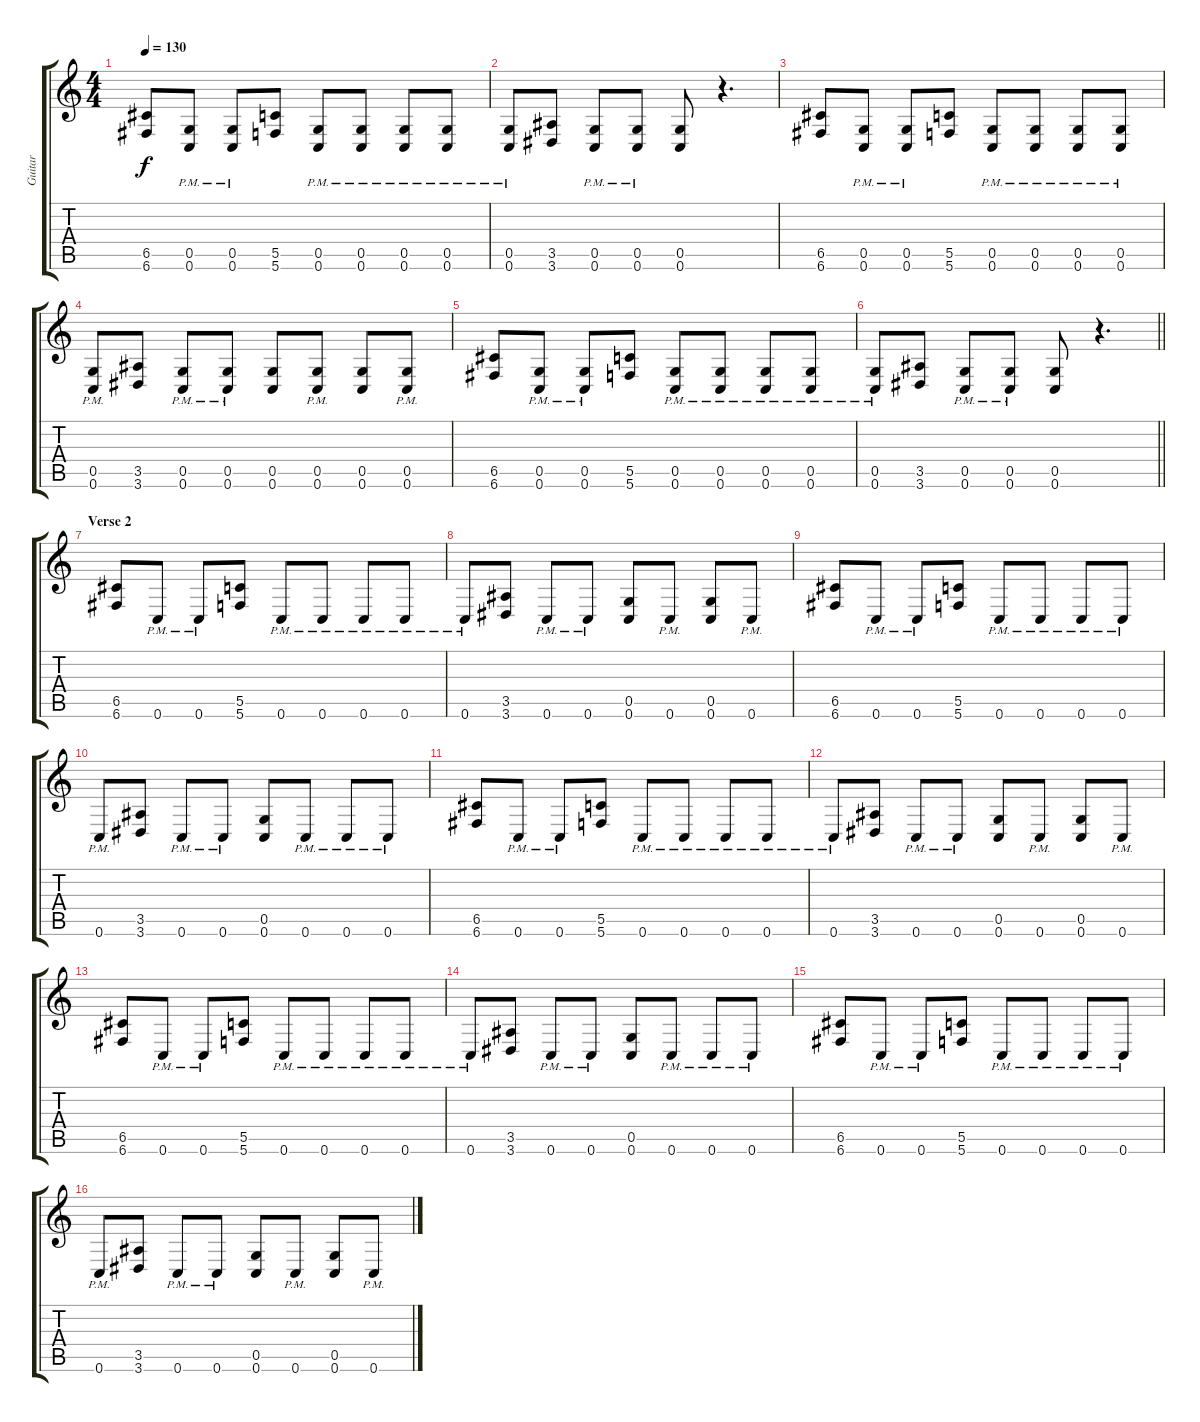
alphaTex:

\track ("Guitar" "Guitar") {instrument distortionguitar}
\staff {score tabs}
\tuning (D4 A3 F3 C3 G2 C2) {hide}
\ts (4 4)
\tempo 130
\clef g2
\ks c
(6.5 6.6).8{dy f} (0.5{pm} 0.6{pm}).8 (0.5{pm} 0.6{pm}).8 (5.5 5.6).8 (0.5{pm} 0.6{pm}).8 (0.5{pm} 0.6{pm}).8 (0.5{pm} 0.6{pm}).8 (0.5{pm} 0.6{pm}).8 |
(0.5{pm} 0.6{pm}).8 (3.5 3.6).8 (0.5{pm} 0.6{pm}).8 (0.5{pm} 0.6{pm}).8 (0.5 0.6).8 r.4{d} |
(6.5 6.6).8 (0.5{pm} 0.6{pm}).8 (0.5{pm} 0.6{pm}).8 (5.5 5.6).8 (0.5{pm} 0.6{pm}).8 (0.5{pm} 0.6{pm}).8 (0.5{pm} 0.6{pm}).8 (0.5{pm} 0.6{pm}).8 |
(0.5{pm} 0.6{pm}).8 (3.5 3.6).8 (0.5{pm} 0.6{pm}).8 (0.5{pm} 0.6{pm}).8 (0.5 0.6).8 (0.5{pm} 0.6{pm}).8 (0.5 0.6).8 (0.5{pm} 0.6{pm}).8 |
(6.5 6.6).8 (0.5{pm} 0.6{pm}).8 (0.5{pm} 0.6{pm}).8 (5.5 5.6).8 (0.5{pm} 0.6{pm}).8 (0.5{pm} 0.6{pm}).8 (0.5{pm} 0.6{pm}).8 (0.5{pm} 0.6{pm}).8 |
\barLineRight lightlight
(0.5{pm} 0.6{pm}).8 (3.5 3.6).8 (0.5{pm} 0.6{pm}).8 (0.5{pm} 0.6{pm}).8 (0.5 0.6).8 r.4{d} |
\section ("" "Verse 2")
(6.5 6.6).8 0.6{pm}.8 0.6{pm}.8 (5.5 5.6).8 0.6{pm}.8 0.6{pm}.8 0.6{pm}.8 0.6{pm}.8 |
0.6{pm}.8 (3.5 3.6).8 0.6{pm}.8 0.6{pm}.8 (0.5 0.6).8 0.6{pm}.8 (0.5 0.6).8 0.6{pm}.8 |
(6.5 6.6).8 0.6{pm}.8 0.6{pm}.8 (5.5 5.6).8 0.6{pm}.8 0.6{pm}.8 0.6{pm}.8 0.6{pm}.8 |
0.6{pm}.8 (3.5 3.6).8 0.6{pm}.8 0.6{pm}.8 (0.5 0.6).8 0.6{pm}.8 0.6{pm}.8 0.6{pm}.8 |
(6.5 6.6).8 0.6{pm}.8 0.6{pm}.8 (5.5 5.6).8 0.6{pm}.8 0.6{pm}.8 0.6{pm}.8 0.6{pm}.8 |
0.6{pm}.8 (3.5 3.6).8 0.6{pm}.8 0.6{pm}.8 (0.5 0.6).8 0.6{pm}.8 (0.5 0.6).8 0.6{pm}.8 |
(6.5 6.6).8 0.6{pm}.8 0.6{pm}.8 (5.5 5.6).8 0.6{pm}.8 0.6{pm}.8 0.6{pm}.8 0.6{pm}.8 |
0.6{pm}.8 (3.5 3.6).8 0.6{pm}.8 0.6{pm}.8 (0.5 0.6).8 0.6{pm}.8 0.6{pm}.8 0.6{pm}.8 |
(6.5 6.6).8 0.6{pm}.8 0.6{pm}.8 (5.5 5.6).8 0.6{pm}.8 0.6{pm}.8 0.6{pm}.8 0.6{pm}.8 |
0.6{pm}.8 (3.5 3.6).8 0.6{pm}.8 0.6{pm}.8 (0.5 0.6).8 0.6{pm}.8 (0.5 0.6).8 0.6{pm}.8
